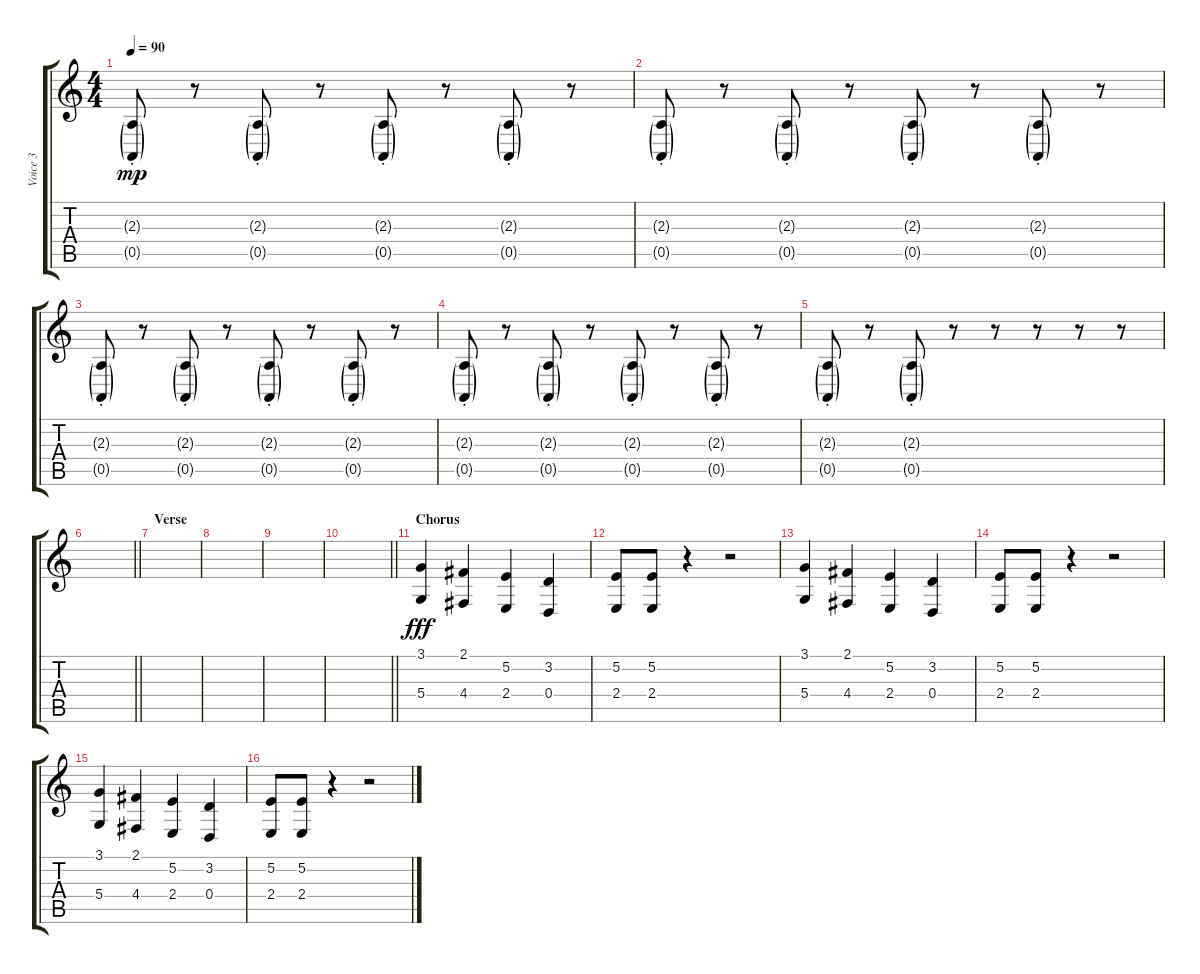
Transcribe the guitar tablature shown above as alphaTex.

\track ("Voice 3" "Voice 3") {instrument baritonesax}
\staff {score tabs}
\tuning (E4 B3 G3 D3 A2 E2) {hide}
\ts (4 4)
\tempo 90
\clef g2
\ks c
(2.3{g st} 0.5{g st}).8{dy mp} r.8 (2.3{g st} 0.5{g st}).8 r.8 (2.3{g st} 0.5{g st}).8 r.8 (2.3{g st} 0.5{g st}).8 r.8 |
(2.3{g st} 0.5{g st}).8 r.8 (2.3{g st} 0.5{g st}).8 r.8 (2.3{g st} 0.5{g st}).8 r.8 (2.3{g st} 0.5{g st}).8 r.8 |
(2.3{g st} 0.5{g st}).8 r.8 (2.3{g st} 0.5{g st}).8 r.8 (2.3{g st} 0.5{g st}).8 r.8 (2.3{g st} 0.5{g st}).8 r.8 |
(2.3{g st} 0.5{g st}).8 r.8 (2.3{g st} 0.5{g st}).8 r.8 (2.3{g st} 0.5{g st}).8 r.8 (2.3{g st} 0.5{g st}).8 r.8 |
(2.3{g st} 0.5{g st}).8 r.8 (2.3{g st} 0.5{g st}).8 r.8 r.8 r.8 r.8 r.8 |
\barLineRight lightlight
|
\section ("" "Verse")
|
|
|
\barLineRight lightlight
|
\section ("" "Chorus")
(3.1 5.4).4{dy fff} (2.1 4.4).4 (5.2 2.4).4 (3.2 0.4).4 |
(5.2 2.4).8 (5.2 2.4).8 r.4 r.2 |
(3.1 5.4).4 (2.1 4.4).4 (5.2 2.4).4 (3.2 0.4).4 |
(5.2 2.4).8 (5.2 2.4).8 r.4 r.2 |
(3.1 5.4).4 (2.1 4.4).4 (5.2 2.4).4 (3.2 0.4).4 |
(5.2 2.4).8 (5.2 2.4).8 r.4 r.2
